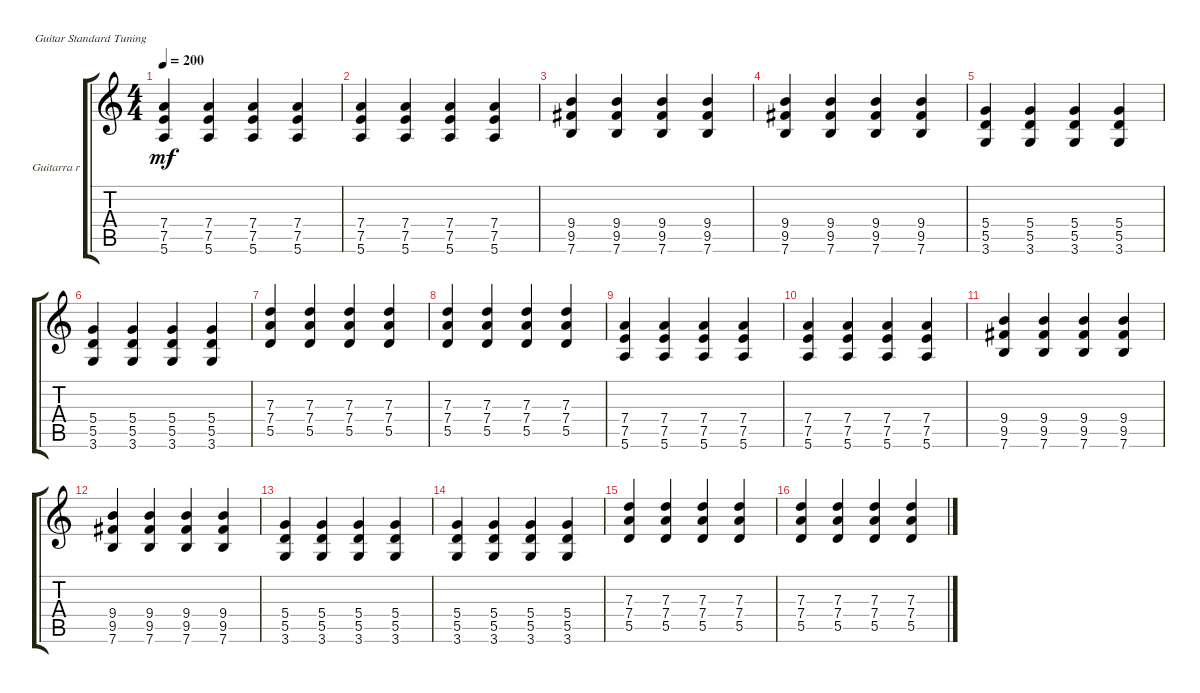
\defaultSystemsLayout 4
\bracketExtendMode groupsimilarinstruments
\firstSystemTrackNameOrientation horizontal
\otherSystemsTrackNameOrientation horizontal
\track ("Guitarra ritmica" "Guitarra r") {instrument distortionguitar}
\staff {score tabs}
\tuning (E4 B3 G3 D3 A2 E2)
\ts (4 4)
\tempo 200
\clef g2
\ks c
(5.6 7.5 7.4).4{dy mf} (5.6 7.5 7.4).4 (5.6 7.5 7.4).4 (5.6 7.5 7.4).4 |
(5.6 7.5 7.4).4 (5.6 7.5 7.4).4 (5.6 7.5 7.4).4 (5.6 7.5 7.4).4 |
(7.6 9.5 9.4).4 (7.6 9.5 9.4).4 (7.6 9.5 9.4).4 (7.6 9.5 9.4).4 |
(7.6 9.5 9.4).4 (7.6 9.5 9.4).4 (7.6 9.5 9.4).4 (7.6 9.5 9.4).4 |
(3.6 5.5 5.4).4 (3.6 5.5 5.4).4 (3.6 5.5 5.4).4 (3.6 5.5 5.4).4 |
(3.6 5.5 5.4).4 (3.6 5.5 5.4).4 (3.6 5.5 5.4).4 (3.6 5.5 5.4).4 |
(5.5 7.4 7.3).4 (5.5 7.4 7.3).4 (5.5 7.4 7.3).4 (5.5 7.4 7.3).4 |
(5.5 7.4 7.3).4 (5.5 7.4 7.3).4 (5.5 7.4 7.3).4 (5.5 7.4 7.3).4 |
(5.6 7.5 7.4).4 (5.6 7.5 7.4).4 (5.6 7.5 7.4).4 (5.6 7.5 7.4).4 |
(5.6 7.5 7.4).4 (5.6 7.5 7.4).4 (5.6 7.5 7.4).4 (5.6 7.5 7.4).4 |
(7.6 9.5 9.4).4 (7.6 9.5 9.4).4 (7.6 9.5 9.4).4 (7.6 9.5 9.4).4 |
(7.6 9.5 9.4).4 (7.6 9.5 9.4).4 (7.6 9.5 9.4).4 (7.6 9.5 9.4).4 |
(3.6 5.5 5.4).4 (3.6 5.5 5.4).4 (3.6 5.5 5.4).4 (3.6 5.5 5.4).4 |
(3.6 5.5 5.4).4 (3.6 5.5 5.4).4 (3.6 5.5 5.4).4 (3.6 5.5 5.4).4 |
(5.5 7.4 7.3).4 (5.5 7.4 7.3).4 (5.5 7.4 7.3).4 (5.5 7.4 7.3).4 |
(5.5 7.4 7.3).4 (5.5 7.4 7.3).4 (5.5 7.4 7.3).4 (5.5 7.4 7.3).4
